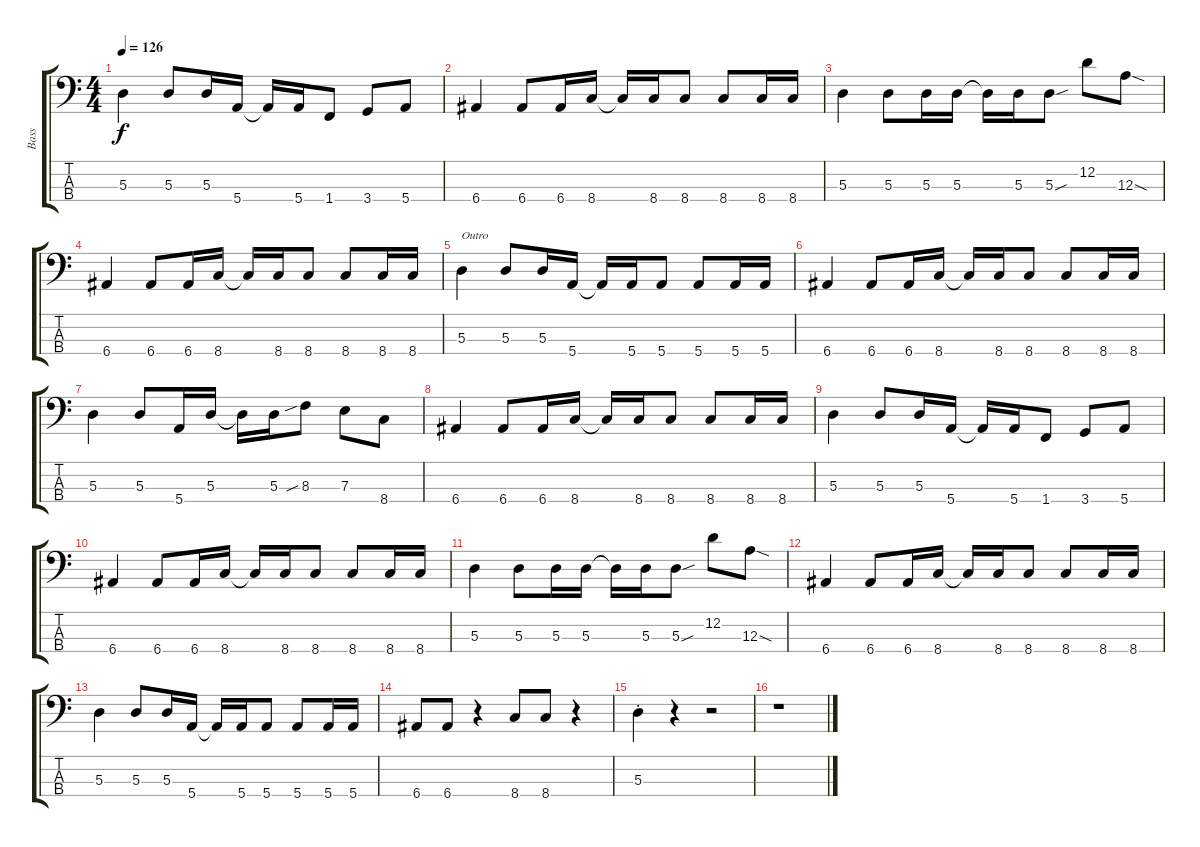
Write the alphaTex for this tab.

\track ("Bass" "Bass") {instrument electricbassfinger}
\staff {score tabs}
\tuning (G2 D2 A1 E1) {hide}
\ts (4 4)
\tempo 126
\clef f4
\ks c
5.3.4{dy f} 5.3.8 5.3.16 5.4.16 5.4{t}.16 5.4.16 1.4.8 3.4.8 5.4.8 |
6.4.4 6.4.8 6.4.16 8.4.16 8.4{t}.16 8.4.16 8.4.8 8.4.8 8.4.16 8.4.16 |
5.3.4 5.3.8 5.3.16 5.3.16 5.3{t}.16 5.3.16 5.3{sou}.8 12.2.8 12.3{sod}.8 |
6.4.4 6.4.8 6.4.16 8.4.16 8.4{t}.16 8.4.16 8.4.8 8.4.8 8.4.16 8.4.16 |
5.3.4{txt "Outro"} 5.3.8 5.3.16 5.4.16 5.4{t}.16 5.4.16 5.4.8 5.4.8 5.4.16 5.4.16 |
6.4.4 6.4.8 6.4.16 8.4.16 8.4{t}.16 8.4.16 8.4.8 8.4.8 8.4.16 8.4.16 |
5.3.4 5.3.8 5.4.16 5.3.16 5.3{t}.16 5.3.16 8.3{sib}.8 7.3.8 8.4.8 |
6.4.4 6.4.8 6.4.16 8.4.16 8.4{t}.16 8.4.16 8.4.8 8.4.8 8.4.16 8.4.16 |
5.3.4 5.3.8 5.3.16 5.4.16 5.4{t}.16 5.4.16 1.4.8 3.4.8 5.4.8 |
6.4.4 6.4.8 6.4.16 8.4.16 8.4{t}.16 8.4.16 8.4.8 8.4.8 8.4.16 8.4.16 |
5.3.4 5.3.8 5.3.16 5.3.16 5.3{t}.16 5.3.16 5.3{sou}.8 12.2.8 12.3{sod}.8 |
6.4.4 6.4.8 6.4.16 8.4.16 8.4{t}.16 8.4.16 8.4.8 8.4.8 8.4.16 8.4.16 |
5.3.4 5.3.8 5.3.16 5.4.16 5.4{t}.16 5.4.16 5.4.8 5.4.8 5.4.16 5.4.16 |
6.4.8 6.4.8 r.4 8.4.8 8.4.8 r.4 |
5.3{st}.4 r.4 r.2 |
r.1
